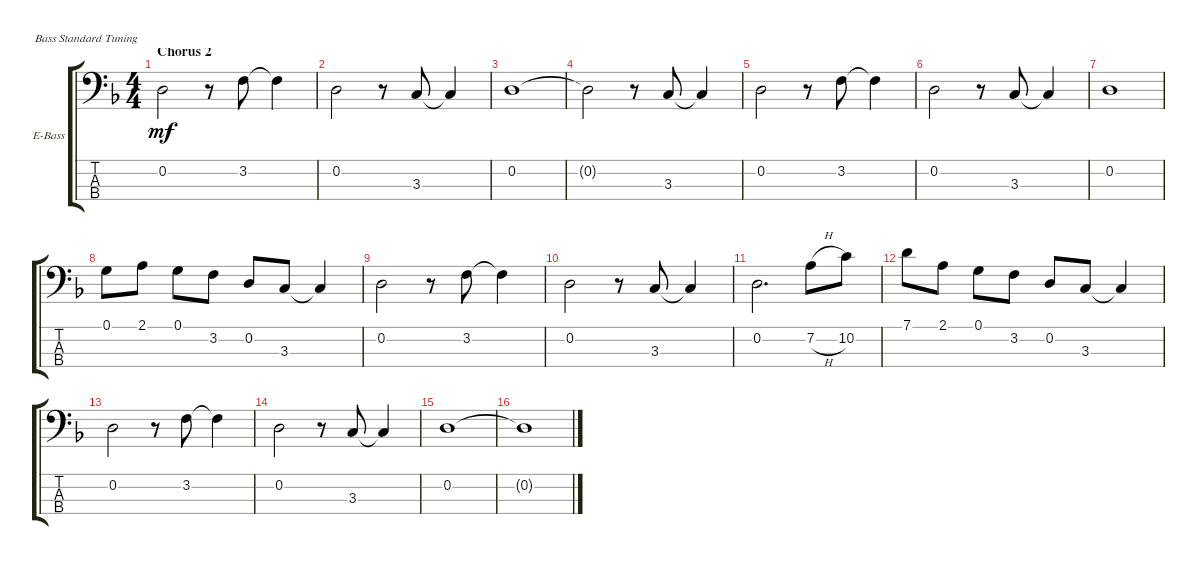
\bracketExtendMode groupsimilarinstruments
\firstSystemTrackNameOrientation horizontal
\otherSystemsTrackNameOrientation horizontal
\track ("Electric Bass" "E-Bass") {instrument electricbassfinger}
\staff {score tabs}
\tuning (G2 D2 A1 E1)
\ts (4 4)
\section ("" "Chorus 2")
\tempo (125 hide)
\clef f4
\scale
0.333333
\ks dminor
0.2.2{dy mf} r.8 3.2.8 3.2{t}.4 |
\scale
0.333333 0.2.2 r.8 3.3.8 3.3{t}.4 |
\scale
0.333333 0.2.1 |
\scale
0.333333 0.2{t}.2 r.8 3.3.8 3.3{t}.4 |
\scale
0.333333 0.2.2 r.8 3.2.8 3.2{t}.4 |
\scale
0.333333 0.2.2 r.8 3.3.8 3.3{t}.4 |
\scale
0.333333 0.2.1 |
\scale
0.333333 0.1.8 2.1.8 0.1.8 3.2.8 0.2.8 3.3.8 3.3{t}.4 |
\scale
0.333333 0.2.2 r.8 3.2.8 3.2{t}.4 |
\scale
0.333333 0.2.2 r.8 3.3.8 3.3{t}.4 |
\scale
0.333333 0.2.2{d} 7.2{h}.8 10.2.8 |
\scale
0.333333 7.1.8 2.1.8 0.1.8 3.2.8 0.2.8 3.3.8 3.3{t}.4 |
\scale
0.333333 0.2.2 r.8 3.2.8 3.2{t}.4 |
\scale
0.333333 0.2.2 r.8 3.3.8 3.3{t}.4 |
\scale
0.333333 0.2.1 |
\scale
0.333333 0.2{t}.1
